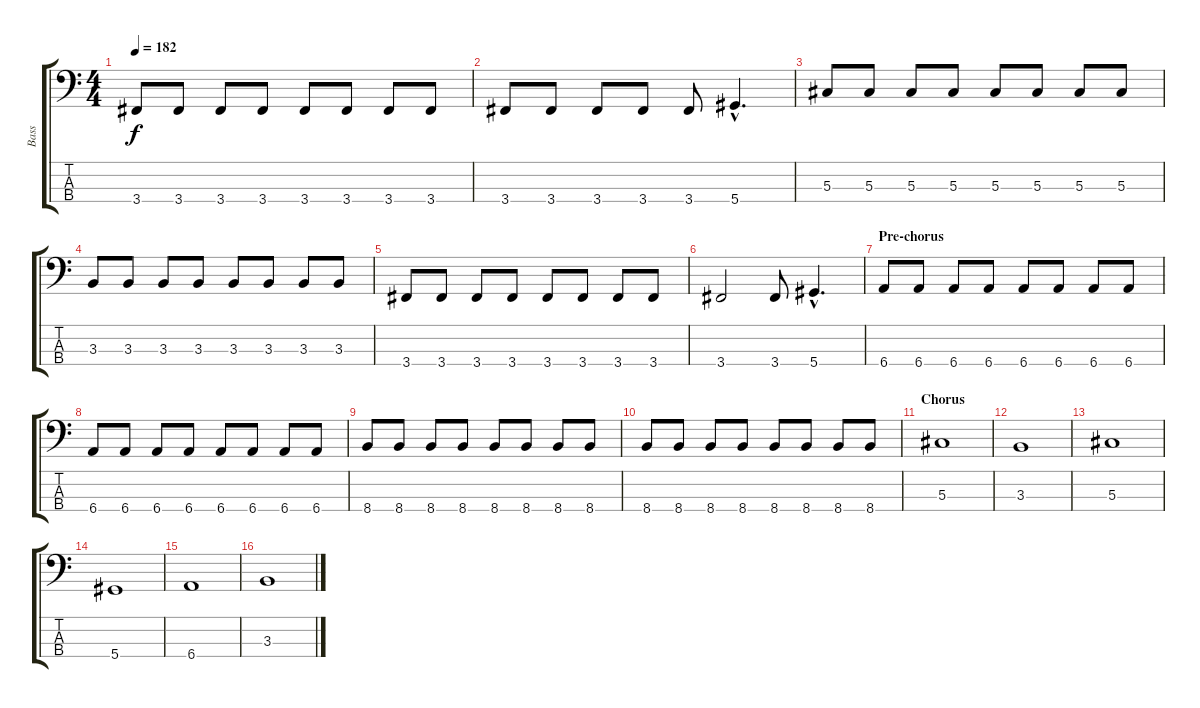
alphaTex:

\track ("Bass" "Bass") {instrument electricbasspick}
\staff {score tabs}
\tuning (Gb2 Db2 Ab1 Eb1) {hide}
\ts (4 4)
\tempo 182
\clef f4
\ks c
3.4.8{dy f} 3.4.8 3.4.8 3.4.8 3.4.8 3.4.8 3.4.8 3.4.8 |
3.4.8 3.4.8 3.4.8 3.4.8 3.4.8 5.4{hac}.4{d} |
5.3.8 5.3.8 5.3.8 5.3.8 5.3.8 5.3.8 5.3.8 5.3.8 |
3.3.8 3.3.8 3.3.8 3.3.8 3.3.8 3.3.8 3.3.8 3.3.8 |
3.4.8 3.4.8 3.4.8 3.4.8 3.4.8 3.4.8 3.4.8 3.4.8 |
3.4.2 3.4.8 5.4{hac}.4{d} |
\section ("" "Pre-chorus")
6.4.8 6.4.8 6.4.8 6.4.8 6.4.8 6.4.8 6.4.8 6.4.8 |
6.4.8 6.4.8 6.4.8 6.4.8 6.4.8 6.4.8 6.4.8 6.4.8 |
8.4.8 8.4.8 8.4.8 8.4.8 8.4.8 8.4.8 8.4.8 8.4.8 |
8.4.8 8.4.8 8.4.8 8.4.8 8.4.8 8.4.8 8.4.8 8.4.8 |
\section ("" "Chorus")
5.3.1 |
3.3.1 |
5.3.1 |
5.4.1 |
6.4.1 |
3.3.1
